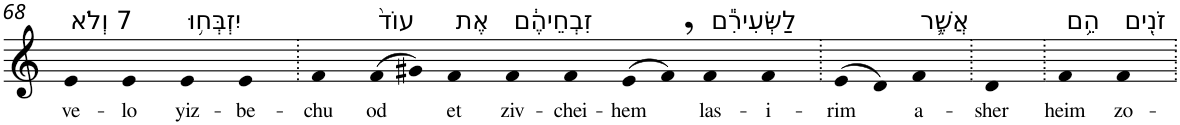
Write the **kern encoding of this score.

**kern	**text
*part1	*part1
*staff1	*staff1
*I"Piano	*
*I'Pno	*
!!LO:PB:g=z
*clefG2	*
*k[]	*
=68	=68
!LO:TX:a:t=7 וְלֹא	!
!	!LO:LY:b
4e	ve-
!	!LO:LY:b
4e	-lo
!LO:TX:a:t=יִזְבְּח֥וּ	!
!	!LO:LY:b
4e	yiz-
!	!LO:LY:b
4e	-be-
=69.	=69.
!	!LO:LY:b
4f	-chu
!LO:TX:a:t=עוֹד֙	!
!	!LO:LY:b
(>8f	od
8g#X)	.
!LO:TX:a:t=אֶת	!
!	!LO:LY:b
4f	et
!LO:TX:a:t=זִבְחֵיהֶ֔ם	!
!	!LO:LY:b
4f	ziv-
!	!LO:LY:b
4f	-chei-
!	!LO:LY:b
(>8e	-hem
8f,)	.
!LO:TX:a:t=לַשְּׂעִירִ֕ם	!
!	!LO:LY:b
4f	las-
!	!LO:LY:b
4f	-i-
=70.	=70.
!	!LO:LY:b
(>8e	-rim
8d)	.
!LO:TX:a:t=אֲשֶׁ֛ר	!
!	!LO:LY:b
4f	a-
=71.	=71.
!	!LO:LY:b
4d	-sher
=72.	=72.
!LO:TX:a:t=הֵ֥ם	!
!	!LO:LY:b
4f	heim
!LO:TX:a:t=זֹנִ֖ים	!
!	!LO:LY:b
4f	zo-
=.	=.
*-	*-
